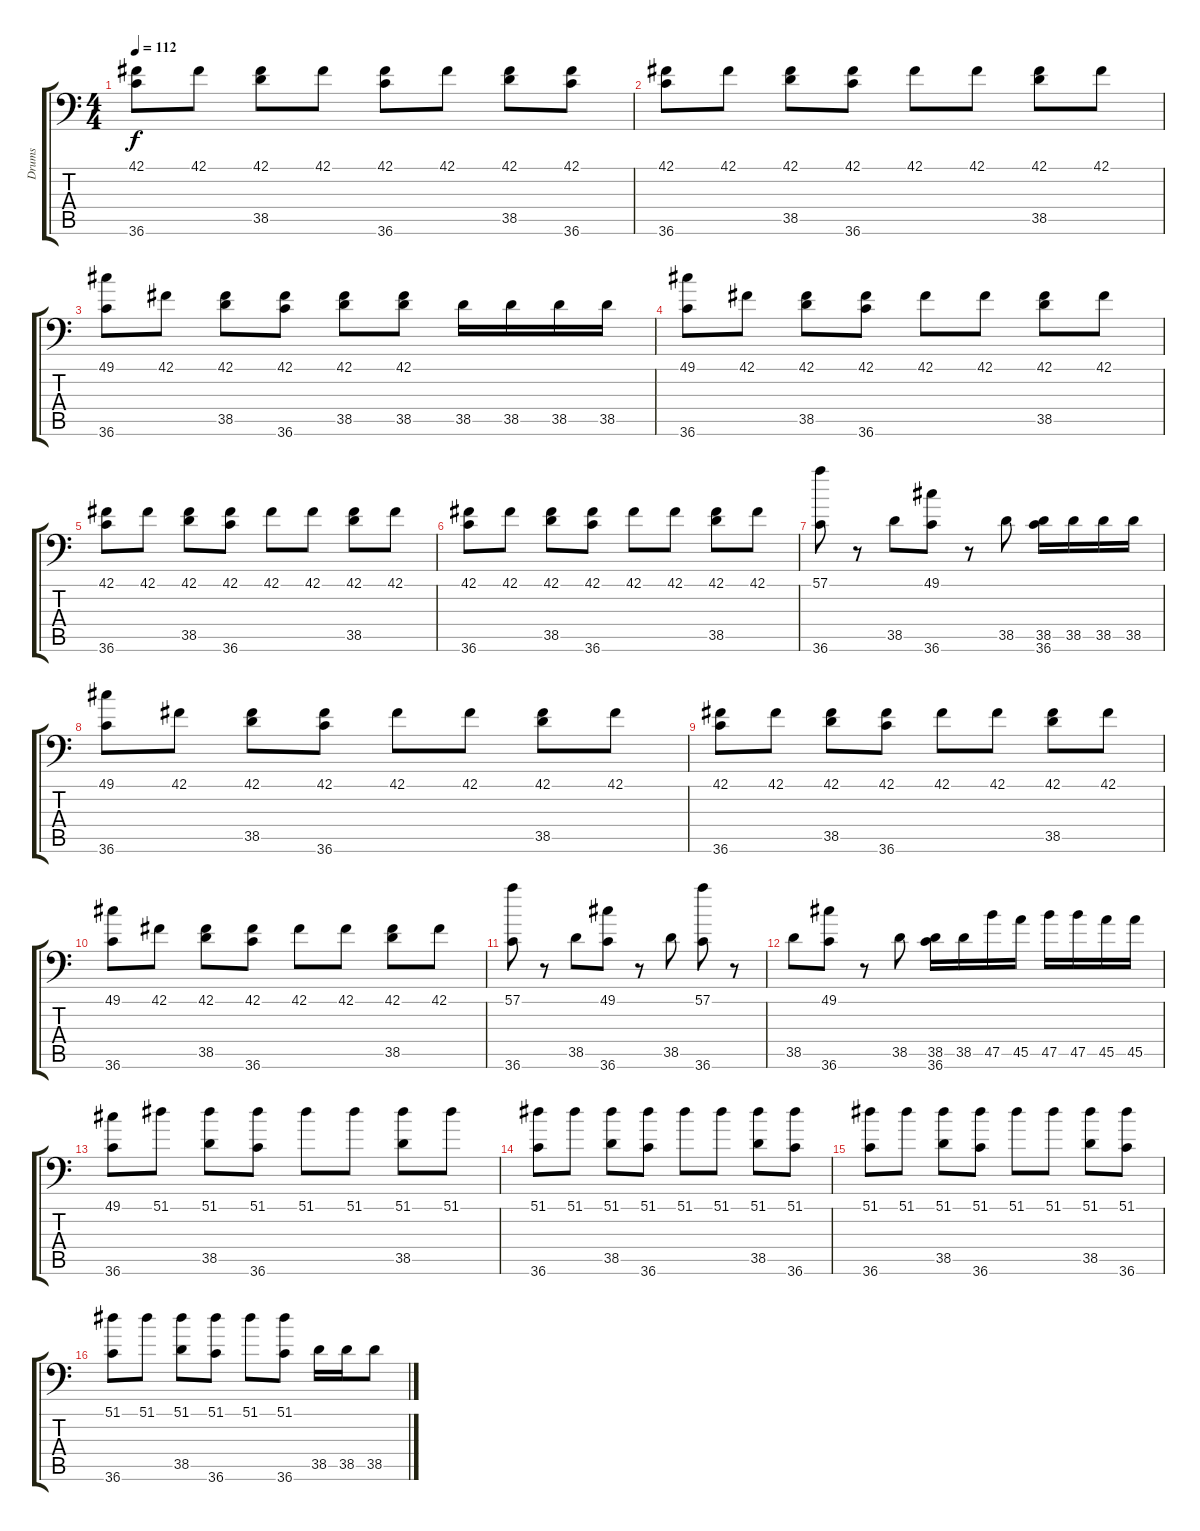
\track ("Drums" "Drums") {instrument acousticgrandpiano}
\staff {score tabs}
\tuning (C-1 C-1 C-1 C-1 C-1 C-1) {hide}
\ts (4 4)
\tempo 112
\clef f4
\ks c
(42.1 36.6).8{dy f} 42.1.8 (42.1 38.5).8 42.1.8 (42.1 36.6).8 42.1.8 (42.1 38.5).8 (42.1 36.6).8 |
(42.1 36.6).8 42.1.8 (42.1 38.5).8 (42.1 36.6).8 42.1.8 42.1.8 (42.1 38.5).8 42.1.8 |
(49.1 36.6).8 42.1.8 (42.1 38.5).8 (42.1 36.6).8 (42.1 38.5).8 (42.1 38.5).8 38.5.16 38.5.16 38.5.16 38.5.16 |
(49.1 36.6).8 42.1.8 (42.1 38.5).8 (42.1 36.6).8 42.1.8 42.1.8 (42.1 38.5).8 42.1.8 |
(42.1 36.6).8 42.1.8 (42.1 38.5).8 (42.1 36.6).8 42.1.8 42.1.8 (42.1 38.5).8 42.1.8 |
(42.1 36.6).8 42.1.8 (42.1 38.5).8 (42.1 36.6).8 42.1.8 42.1.8 (42.1 38.5).8 42.1.8 |
(57.1 36.6).8 r.8 38.5.8 (49.1 36.6).8 r.8 38.5.8 (38.5 36.6).16 38.5.16 38.5.16 38.5.16 |
(49.1 36.6).8 42.1.8 (42.1 38.5).8 (42.1 36.6).8 42.1.8 42.1.8 (42.1 38.5).8 42.1.8 |
(42.1 36.6).8 42.1.8 (42.1 38.5).8 (42.1 36.6).8 42.1.8 42.1.8 (42.1 38.5).8 42.1.8 |
(49.1 36.6).8 42.1.8 (42.1 38.5).8 (42.1 36.6).8 42.1.8 42.1.8 (42.1 38.5).8 42.1.8 |
(57.1 36.6).8 r.8 38.5.8 (49.1 36.6).8 r.8 38.5.8 (57.1 36.6).8 r.8 |
38.5.8 (49.1 36.6).8 r.8 38.5.8 (38.5 36.6).16 38.5.16 47.5.16 45.5.16 47.5.16 47.5.16 45.5.16 45.5.16 |
(49.1 36.6).8 51.1.8 (51.1 38.5).8 (51.1 36.6).8 51.1.8 51.1.8 (51.1 38.5).8 51.1.8 |
(51.1 36.6).8 51.1.8 (51.1 38.5).8 (51.1 36.6).8 51.1.8 51.1.8 (51.1 38.5).8 (51.1 36.6).8 |
(51.1 36.6).8 51.1.8 (51.1 38.5).8 (51.1 36.6).8 51.1.8 51.1.8 (51.1 38.5).8 (51.1 36.6).8 |
(51.1 36.6).8 51.1.8 (51.1 38.5).8 (51.1 36.6).8 51.1.8 (51.1 36.6).8 38.5.16 38.5.16 38.5.8
